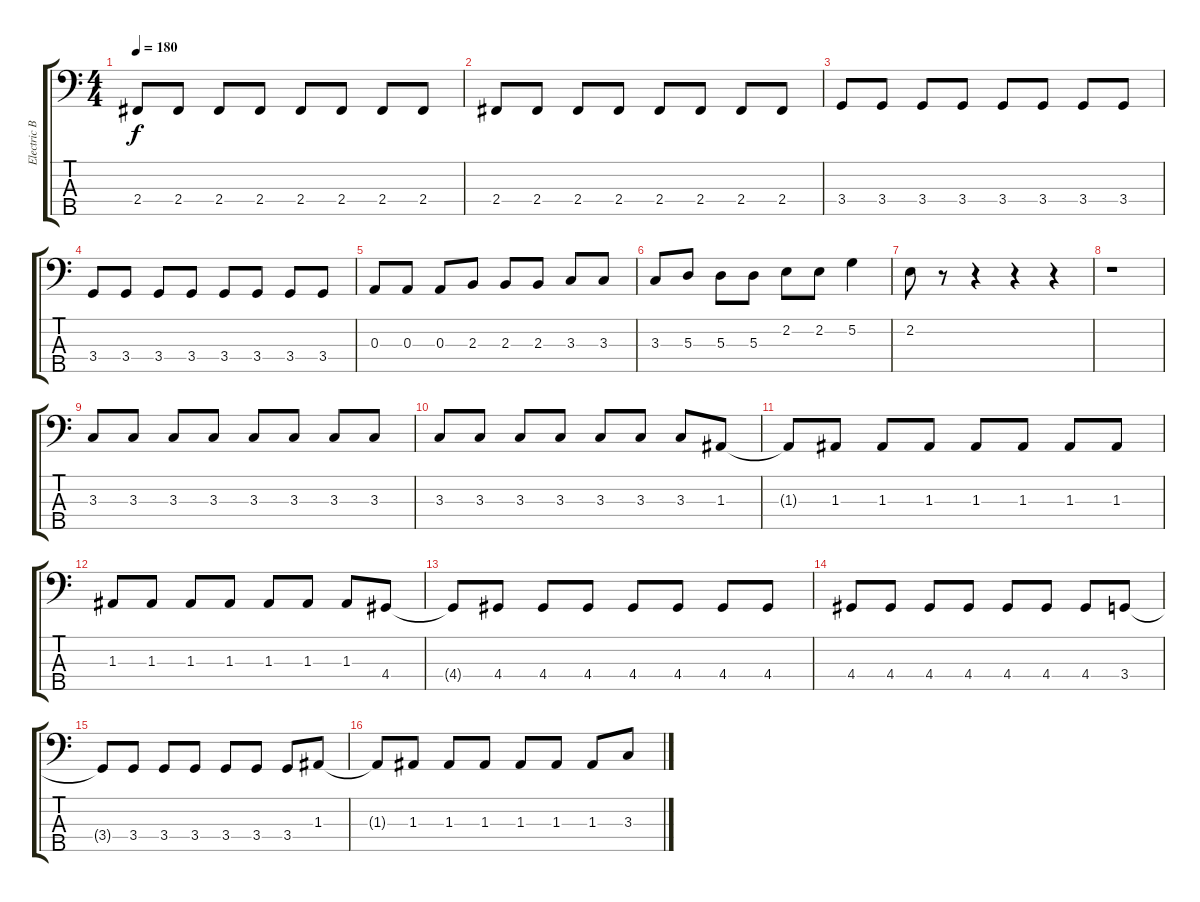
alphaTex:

\track ("Electric Bass (Ellefson)" "Electric B") {instrument electricbassfinger}
\staff {score tabs}
\tuning (G2 D2 A1 E1 B0) {hide}
\ts (4 4)
\tempo 180
\clef f4
\ks c
2.4.8{dy f} 2.4.8 2.4.8 2.4.8 2.4.8 2.4.8 2.4.8 2.4.8 |
2.4.8 2.4.8 2.4.8 2.4.8 2.4.8 2.4.8 2.4.8 2.4.8 |
3.4.8 3.4.8 3.4.8 3.4.8 3.4.8 3.4.8 3.4.8 3.4.8 |
3.4.8 3.4.8 3.4.8 3.4.8 3.4.8 3.4.8 3.4.8 3.4.8 |
0.3.8 0.3.8 0.3.8 2.3.8 2.3.8 2.3.8 3.3.8 3.3.8 |
3.3.8 5.3.8 5.3.8 5.3.8 2.2.8 2.2.8 5.2.4 |
2.2.8 r.8 r.4 r.4 r.4 |
r.1 |
3.3.8 3.3.8 3.3.8 3.3.8 3.3.8 3.3.8 3.3.8 3.3.8 |
3.3.8 3.3.8 3.3.8 3.3.8 3.3.8 3.3.8 3.3.8 1.3.8 |
1.3{t}.8 1.3.8 1.3.8 1.3.8 1.3.8 1.3.8 1.3.8 1.3.8 |
1.3.8 1.3.8 1.3.8 1.3.8 1.3.8 1.3.8 1.3.8 4.4.8 |
4.4{t}.8 4.4.8 4.4.8 4.4.8 4.4.8 4.4.8 4.4.8 4.4.8 |
4.4.8 4.4.8 4.4.8 4.4.8 4.4.8 4.4.8 4.4.8 3.4.8 |
3.4{t}.8 3.4.8 3.4.8 3.4.8 3.4.8 3.4.8 3.4.8 1.3.8 |
1.3{t}.8 1.3.8 1.3.8 1.3.8 1.3.8 1.3.8 1.3.8 3.3.8
